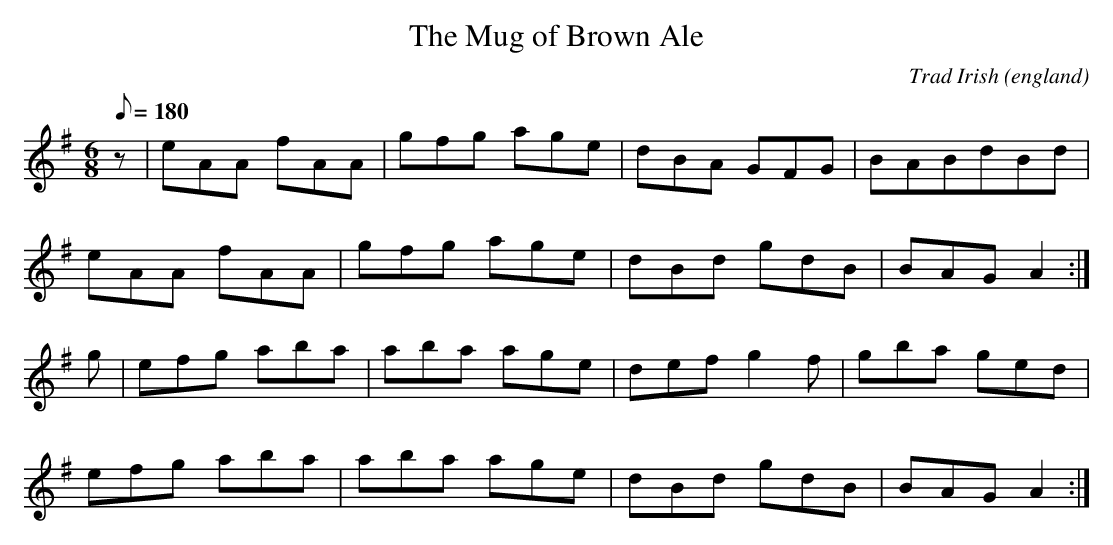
X:1
T:The Mug of Brown Ale
O:england
M:6/8
L:1/8
Q:180
C:Trad Irish
K:A Dor
z|eAA fAA|gfg age|dBA GFG|BABdBd|
eAA fAA|gfg age|dBd gdB|BAG A2:|
g|efg aba|aba age|def g2 f|gba ged|
efg aba|aba age|dBd gdB|BAG A2:|
